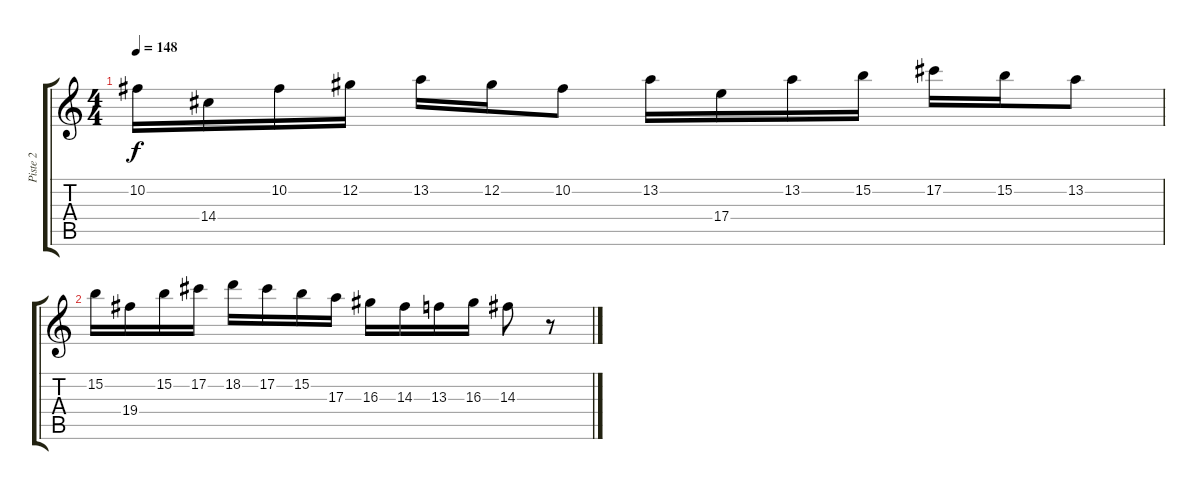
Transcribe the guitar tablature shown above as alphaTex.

\track ("Piste 2" "Piste 2") {instrument distortionguitar}
\staff {score tabs}
\tuning (Db4 Ab3 E3 B2 Gb2 Db2) {hide}
\ts (4 4)
\tempo 148
\clef g2
\ks c
10.2.16{dy f} 14.4.16 10.2.16 12.2.16 13.2.16 12.2.16 10.2.8 13.2.16 17.4.16 13.2.16 15.2.16 17.2.16 15.2.16 13.2.8 |
15.2.16 19.4.16 15.2.16 17.2.16 18.2.16 17.2.16 15.2.16 17.3.16 16.3.16 14.3.16 13.3.16 16.3.16 14.3.8 r.8
